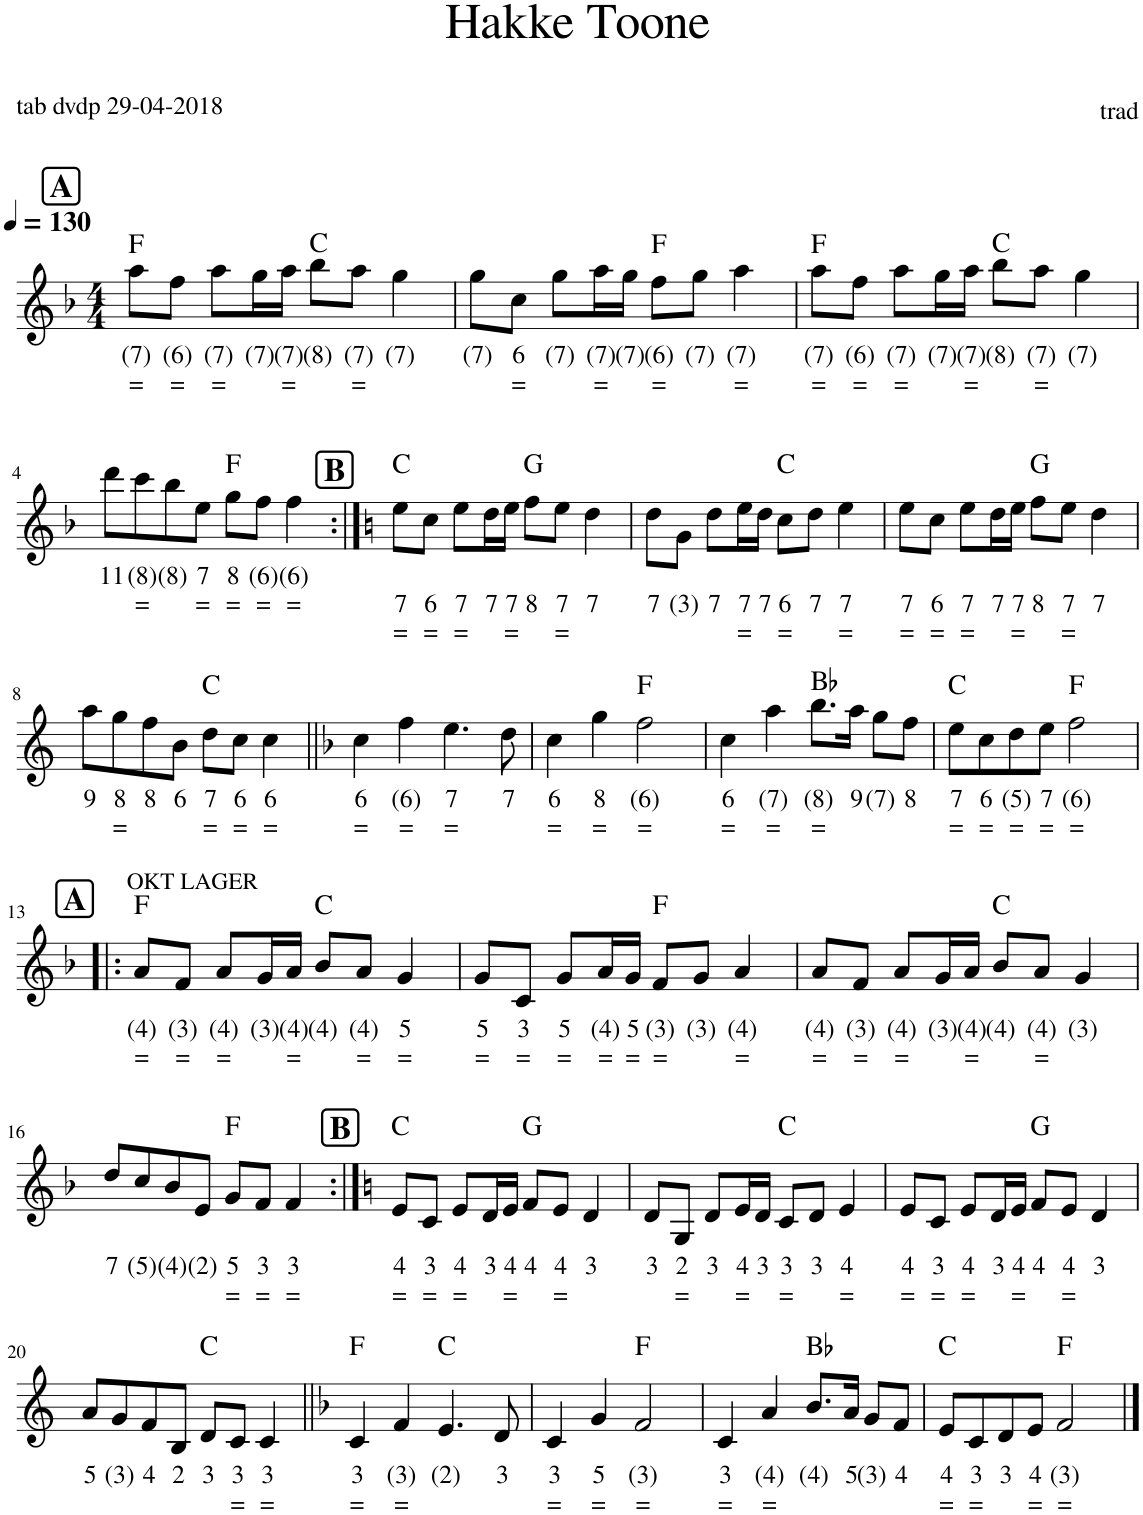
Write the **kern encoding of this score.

**kern	**text	**text	**text	**harte
*part1	*part1	*part1	*part1	*part1
*staff1	*staff1	*staff1	*staff1	*
*I"Piano, Hakke Toone	*	*	*	*
*clefG2	*	*	*	*
*k[b-]	*	*	*	*
*M4/4	*	*	*	*
*MM130	*	*	*	*
!!LO:REH:place=s1:a:B:cj:fs=14:t=A
=1	=1	=1	=1	=1
!	!LO:LY:b	!LO:LY:b	!	!
8aa\L	(7)	=	.	F:maj
!	!LO:LY:b	!LO:LY:b	!	!
8ff\J	(6)	=	.	.
!	!LO:LY:b	!LO:LY:b	!	!
8aa\L	(7)	=	.	.
!	!LO:LY:b	!	!	!
16gg\L	(7)	.	.	.
!	!LO:LY:b	!LO:LY:b	!	!
16aa\JJ	(7)	=	.	.
!	!LO:LY:b	!	!	!
8bb-\L	(8)	.	.	C:maj
!	!LO:LY:b	!LO:LY:b	!	!
8aa\J	(7)	=	.	.
!	!LO:LY:b	!	!	!
4gg\	(7)	.	.	.
=2	=2	=2	=2	=2
!	!LO:LY:b	!	!	!
8gg\L	(7)	.	.	.
!	!LO:LY:b	!LO:LY:b	!	!
8cc\J	6	=	.	.
!	!LO:LY:b	!	!	!
8gg\L	(7)	.	.	.
!	!LO:LY:b	!LO:LY:b	!	!
16aa\L	(7)	=	.	.
!	!LO:LY:b	!	!	!
16gg\JJ	(7)	.	.	.
!	!LO:LY:b	!LO:LY:b	!	!
8ff\L	(6)	=	.	F:maj
!	!LO:LY:b	!	!	!
8gg\J	(7)	.	.	.
!	!LO:LY:b	!LO:LY:b	!	!
4aa\	(7)	=	.	.
=3	=3	=3	=3	=3
!	!LO:LY:b	!LO:LY:b	!	!
8aa\L	(7)	=	.	F:maj
!	!LO:LY:b	!LO:LY:b	!	!
8ff\J	(6)	=	.	.
!	!LO:LY:b	!LO:LY:b	!	!
8aa\L	(7)	=	.	.
!	!LO:LY:b	!	!	!
16gg\L	(7)	.	.	.
!	!LO:LY:b	!LO:LY:b	!	!
16aa\JJ	(7)	=	.	.
!	!LO:LY:b	!	!	!
8bb-\L	(8)	.	.	C:maj
!	!LO:LY:b	!LO:LY:b	!	!
8aa\J	(7)	=	.	.
!	!LO:LY:b	!	!	!
4gg\	(7)	.	.	.
!!LO:LB:g=z
=4	=4	=4	=4	=4
!	!LO:LY:b	!	!	!
8ddd\L	11	.	.	.
!	!LO:LY:b	!LO:LY:b	!	!
8ccc\	(8)	=	.	.
!	!LO:LY:b	!	!	!
8bb-\	(8)	.	.	.
!	!LO:LY:b	!LO:LY:b	!	!
8ee\J	7	=	.	.
!	!LO:LY:b	!LO:LY:b	!	!
8gg\L	8	=	.	F:maj
!	!LO:LY:b	!LO:LY:b	!	!
8ff\J	(6)	=	.	.
!	!LO:LY:b	!LO:LY:b	!	!
4ff\	(6)	=	.	.
!!LO:REH:place=s1:a:B:cj:fs=14:t=B
=5:|!	=5:|!	=5:|!	=5:|!	=5:|!
*k[]	*	*	*	*
!	!	!LO:LY:b	!LO:LY:b	!
8ee\L	.	7	=	C:maj
!	!	!LO:LY:b	!LO:LY:b	!
8cc\J	.	6	=	.
!	!	!LO:LY:b	!LO:LY:b	!
8ee\L	.	7	=	.
!	!	!LO:LY:b	!	!
16dd\L	.	7	.	.
!	!	!LO:LY:b	!LO:LY:b	!
16ee\JJ	.	7	=	.
!	!	!LO:LY:b	!	!
8ff\L	.	8	.	G:maj
!	!	!LO:LY:b	!LO:LY:b	!
8ee\J	.	7	=	.
!	!	!LO:LY:b	!	!
4dd\	.	7	.	.
=6	=6	=6	=6	=6
!	!	!LO:LY:b	!	!
8dd\L	.	7	.	.
!	!	!LO:LY:b	!	!
8g\J	.	(3)	.	.
!	!	!LO:LY:b	!	!
8dd\L	.	7	.	.
!	!	!LO:LY:b	!LO:LY:b	!
16ee\L	.	7	=	.
!	!	!LO:LY:b	!	!
16dd\JJ	.	7	.	.
!	!	!LO:LY:b	!LO:LY:b	!
8cc\L	.	6	=	C:maj
!	!	!LO:LY:b	!	!
8dd\J	.	7	.	.
!	!	!LO:LY:b	!LO:LY:b	!
4ee\	.	7	=	.
=7	=7	=7	=7	=7
!	!	!LO:LY:b	!LO:LY:b	!
8ee\L	.	7	=	.
!	!	!LO:LY:b	!LO:LY:b	!
8cc\J	.	6	=	.
!	!	!LO:LY:b	!LO:LY:b	!
8ee\L	.	7	=	.
!	!	!LO:LY:b	!	!
16dd\L	.	7	.	.
!	!	!LO:LY:b	!LO:LY:b	!
16ee\JJ	.	7	=	.
!	!	!LO:LY:b	!	!
8ff\L	.	8	.	G:maj
!	!	!LO:LY:b	!LO:LY:b	!
8ee\J	.	7	=	.
!	!	!LO:LY:b	!	!
4dd\	.	7	.	.
!!LO:LB:g=z
=8	=8	=8	=8	=8
!	!LO:LY:b	!	!	!
8aa\L	9	.	.	.
!	!LO:LY:b	!LO:LY:b	!	!
8gg\	8	=	.	.
!	!LO:LY:b	!	!	!
8ff\	8	.	.	.
!	!LO:LY:b	!	!	!
8b\J	6	.	.	.
!	!LO:LY:b	!LO:LY:b	!	!
8dd\L	7	=	.	C:maj
!	!LO:LY:b	!LO:LY:b	!	!
8cc\J	6	=	.	.
!	!LO:LY:b	!LO:LY:b	!	!
4cc\	6	=	.	.
=9||	=9||	=9||	=9||	=9||
*k[b-]	*	*	*	*
!	!LO:LY:b	!LO:LY:b	!	!
4cc\	6	=	.	.
!	!LO:LY:b	!LO:LY:b	!	!
4ff\	(6)	=	.	.
!	!LO:LY:b	!LO:LY:b	!	!
4.ee\	7	=	.	.
!	!LO:LY:b	!	!	!
8dd\	7	.	.	.
=10	=10	=10	=10	=10
!	!LO:LY:b	!LO:LY:b	!	!
4cc\	6	=	.	.
!	!LO:LY:b	!LO:LY:b	!	!
4gg\	8	=	.	.
!	!LO:LY:b	!LO:LY:b	!	!
2ff\	(6)	=	.	F:maj
=11	=11	=11	=11	=11
!	!LO:LY:b	!LO:LY:b	!	!
4cc\	6	=	.	.
!	!LO:LY:b	!LO:LY:b	!	!
4aa\	(7)	=	.	.
!	!LO:LY:b	!LO:LY:b	!	!
8.bb-\L	(8)	=	.	Bb:maj
!	!LO:LY:b	!	!	!
16aa\Jk	9	.	.	.
!	!LO:LY:b	!	!	!
8gg\L	(7)	.	.	.
!	!LO:LY:b	!	!	!
8ff\J	8	.	.	.
=12	=12	=12	=12	=12
!	!LO:LY:b	!LO:LY:b	!	!
8ee\L	7	=	.	C:maj
!	!LO:LY:b	!LO:LY:b	!	!
8cc\	6	=	.	.
!	!LO:LY:b	!LO:LY:b	!	!
8dd\	(5)	=	.	.
!	!LO:LY:b	!LO:LY:b	!	!
8ee\J	7	=	.	.
!	!LO:LY:b	!LO:LY:b	!	!
2ff\	(6)	=	.	F:maj
!!LO:LB:g=z
!!LO:REH:place=s1:a:B:cj:fs=14:t=A
=13!|:	=13!|:	=13!|:	=13!|:	=13!|:
!LO:TX:a:t=OKT LAGER	!	!	!	!
!	!LO:LY:b	!LO:LY:b	!	!
8a/L	(4)	=	.	F:maj
!	!LO:LY:b	!LO:LY:b	!	!
8f/J	(3)	=	.	.
!	!LO:LY:b	!LO:LY:b	!	!
8a/L	(4)	=	.	.
!	!LO:LY:b	!	!	!
16g/L	(3)	.	.	.
!	!LO:LY:b	!LO:LY:b	!	!
16a/JJ	(4)	=	.	.
!	!LO:LY:b	!	!	!
8b-/L	(4)	.	.	C:maj
!	!LO:LY:b	!LO:LY:b	!	!
8a/J	(4)	=	.	.
!	!LO:LY:b	!LO:LY:b	!	!
4g/	5	=	.	.
=14	=14	=14	=14	=14
!	!LO:LY:b	!LO:LY:b	!	!
8g/L	5	=	.	.
!	!LO:LY:b	!LO:LY:b	!	!
8c/J	3	=	.	.
!	!LO:LY:b	!LO:LY:b	!	!
8g/L	5	=	.	.
!	!LO:LY:b	!LO:LY:b	!	!
16a/L	(4)	=	.	.
!	!LO:LY:b	!LO:LY:b	!	!
16g/JJ	5	=	.	.
!	!LO:LY:b	!LO:LY:b	!	!
8f/L	(3)	=	.	F:maj
!	!LO:LY:b	!	!	!
8g/J	(3)	.	.	.
!	!LO:LY:b	!LO:LY:b	!	!
4a/	(4)	=	.	.
=15	=15	=15	=15	=15
!	!LO:LY:b	!LO:LY:b	!	!
8a/L	(4)	=	.	.
!	!LO:LY:b	!LO:LY:b	!	!
8f/J	(3)	=	.	.
!	!LO:LY:b	!LO:LY:b	!	!
8a/L	(4)	=	.	.
!	!LO:LY:b	!	!	!
16g/L	(3)	.	.	.
!	!LO:LY:b	!LO:LY:b	!	!
16a/JJ	(4)	=	.	.
!	!LO:LY:b	!	!	!
8b-/L	(4)	.	.	C:maj
!	!LO:LY:b	!LO:LY:b	!	!
8a/J	(4)	=	.	.
!	!LO:LY:b	!	!	!
4g/	(3)	.	.	.
!!LO:LB:g=z
=16	=16	=16	=16	=16
!	!LO:LY:b	!	!	!
8dd/L	7	.	.	.
!	!LO:LY:b	!	!	!
8cc/	(5)	.	.	.
!	!LO:LY:b	!	!	!
8b-/	(4)	.	.	.
!	!LO:LY:b	!	!	!
8e/J	(2)	.	.	.
!	!LO:LY:b	!LO:LY:b	!	!
8g/L	5	=	.	F:maj
!	!LO:LY:b	!LO:LY:b	!	!
8f/J	3	=	.	.
!	!LO:LY:b	!LO:LY:b	!	!
4f/	3	=	.	.
!!LO:REH:place=s1:a:B:cj:fs=14:t=B
=17:|!	=17:|!	=17:|!	=17:|!	=17:|!
*k[]	*	*	*	*
!	!LO:LY:b	!LO:LY:b	!	!
8e/L	4	=	.	C:maj
!	!LO:LY:b	!LO:LY:b	!	!
8c/J	3	=	.	.
!	!LO:LY:b	!LO:LY:b	!	!
8e/L	4	=	.	.
!	!LO:LY:b	!	!	!
16d/L	3	.	.	.
!	!LO:LY:b	!LO:LY:b	!	!
16e/JJ	4	=	.	.
!	!LO:LY:b	!	!	!
8f/L	4	.	.	G:maj
!	!LO:LY:b	!LO:LY:b	!	!
8e/J	4	=	.	.
!	!LO:LY:b	!	!	!
4d/	3	.	.	.
=18	=18	=18	=18	=18
!	!LO:LY:b	!	!	!
8d/L	3	.	.	.
!	!LO:LY:b	!LO:LY:b	!	!
8G/J	2	=	.	.
!	!LO:LY:b	!	!	!
8d/L	3	.	.	.
!	!LO:LY:b	!LO:LY:b	!	!
16e/L	4	=	.	.
!	!LO:LY:b	!	!	!
16d/JJ	3	.	.	.
!	!LO:LY:b	!LO:LY:b	!	!
8c/L	3	=	.	C:maj
!	!LO:LY:b	!	!	!
8d/J	3	.	.	.
!	!LO:LY:b	!LO:LY:b	!	!
4e/	4	=	.	.
=19	=19	=19	=19	=19
!	!LO:LY:b	!LO:LY:b	!	!
8e/L	4	=	.	.
!	!LO:LY:b	!LO:LY:b	!	!
8c/J	3	=	.	.
!	!LO:LY:b	!LO:LY:b	!	!
8e/L	4	=	.	.
!	!LO:LY:b	!	!	!
16d/L	3	.	.	.
!	!LO:LY:b	!LO:LY:b	!	!
16e/JJ	4	=	.	.
!	!LO:LY:b	!	!	!
8f/L	4	.	.	G:maj
!	!LO:LY:b	!LO:LY:b	!	!
8e/J	4	=	.	.
!	!LO:LY:b	!	!	!
4d/	3	.	.	.
!!LO:LB:g=z
=20	=20	=20	=20	=20
!	!LO:LY:b	!	!	!
8a/L	5	.	.	.
!	!LO:LY:b	!	!	!
8g/	(3)	.	.	.
!	!LO:LY:b	!	!	!
8f/	4	.	.	.
!	!LO:LY:b	!	!	!
8B/J	2	.	.	.
!	!LO:LY:b	!	!	!
8d/L	3	.	.	C:maj
!	!LO:LY:b	!LO:LY:b	!	!
8c/J	3	=	.	.
!	!LO:LY:b	!LO:LY:b	!	!
4c/	3	=	.	.
=21||	=21||	=21||	=21||	=21||
*k[b-]	*	*	*	*
!	!LO:LY:b	!LO:LY:b	!	!
4c/	3	=	.	F:maj
!	!LO:LY:b	!LO:LY:b	!	!
4f/	(3)	=	.	.
!	!LO:LY:b	!	!	!
4.e/	(2)	.	.	C:maj
!	!LO:LY:b	!	!	!
8d/	3	.	.	.
=22	=22	=22	=22	=22
!	!LO:LY:b	!LO:LY:b	!	!
4c/	3	=	.	.
!	!LO:LY:b	!LO:LY:b	!	!
4g/	5	=	.	.
!	!LO:LY:b	!LO:LY:b	!	!
2f/	(3)	=	.	F:maj
=23	=23	=23	=23	=23
!	!LO:LY:b	!LO:LY:b	!	!
4c/	3	=	.	.
!	!LO:LY:b	!LO:LY:b	!	!
4a/	(4)	=	.	.
!	!LO:LY:b	!	!	!
8.b-/L	(4)	.	.	Bb:maj
!	!LO:LY:b	!	!	!
16a/Jk	5	.	.	.
!	!LO:LY:b	!	!	!
8g/L	(3)	.	.	.
!	!LO:LY:b	!	!	!
8f/J	4	.	.	.
=24	=24	=24	=24	=24
!	!LO:LY:b	!LO:LY:b	!	!
8e/L	4	=	.	C:maj
!	!LO:LY:b	!LO:LY:b	!	!
8c/	3	=	.	.
!	!LO:LY:b	!	!	!
8d/	3	.	.	.
!	!LO:LY:b	!LO:LY:b	!	!
8e/J	4	=	.	.
!	!LO:LY:b	!LO:LY:b	!	!
2f/	(3)	=	.	F:maj
==	==	==	==	==
*-	*-	*-	*-	*-
